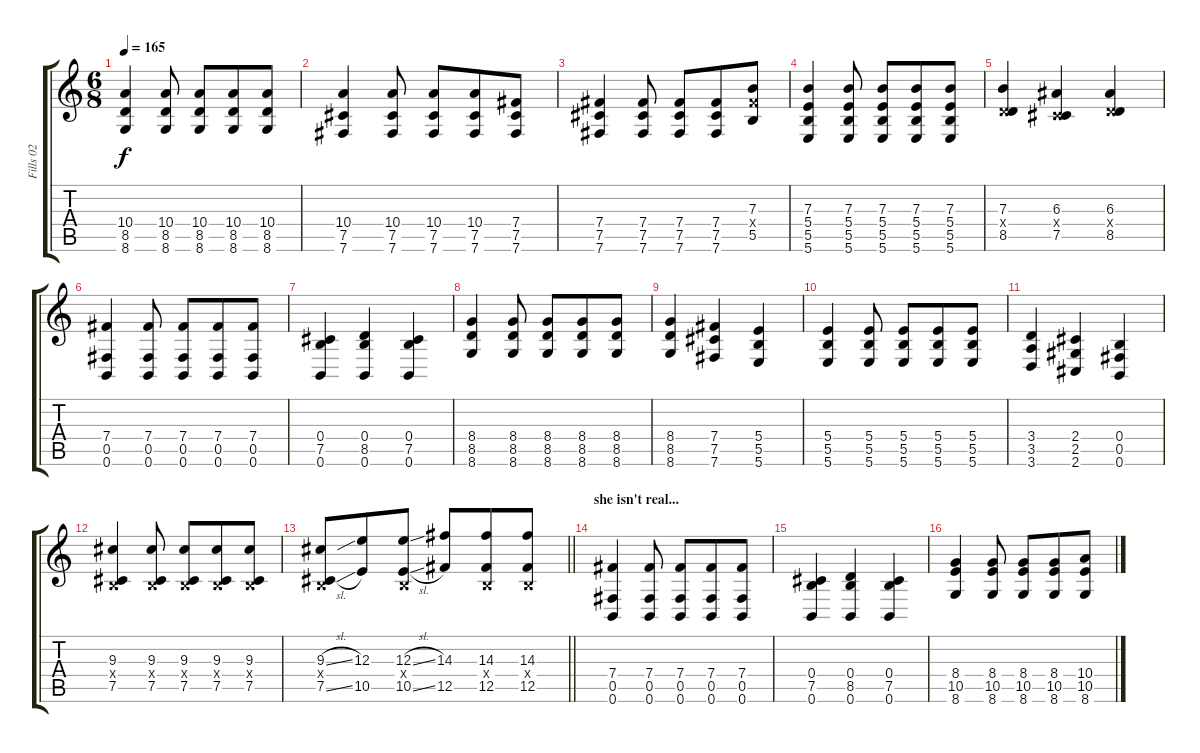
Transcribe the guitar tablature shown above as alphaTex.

\track ("Fills 02" "Fills 02") {instrument overdrivenguitar}
\staff {score tabs}
\tuning (Db4 Ab3 E3 B2 Gb2 B1) {hide}
\ts (6 8)
\tempo 165
\clef g2
\ks c
(10.4 8.5 8.6).4{dy f} (10.4 8.5 8.6).8 (10.4 8.5 8.6).8 (10.4 8.5 8.6).8 (10.4 8.5 8.6).8 |
(10.4 7.5 7.6).4 (10.4 7.5 7.6).8 (10.4 7.5 7.6).8 (10.4 7.5 7.6).8 (7.4 7.5 7.6).8 |
(7.4 7.5 7.6).4 (7.4 7.5 7.6).8 (7.4 7.5 7.6).8 (7.4 7.5 7.6).8 (7.3 7.4{x} 5.5).8 |
(7.3 5.4 5.5 5.6).4 (7.3 5.4 5.5 5.6).8 (7.3 5.4 5.5 5.6).8 (7.3 5.4 5.5 5.6).8 (7.3 5.4 5.5 5.6).8 |
(7.3 3.4{x} 8.5).4 (6.3 2.4{x} 7.5).4 (6.3 3.4{x} 8.5).4 |
(7.4 0.5 0.6).4 (7.4 0.5 0.6).8 (7.4 0.5 0.6).8 (7.4 0.5 0.6).8 (7.4 0.5 0.6).8 |
(0.4 7.5 0.6).4 (0.4 8.5 0.6).4 (0.4 7.5 0.6).4 |
(8.4 8.5 8.6).4 (8.4 8.5 8.6).8 (8.4 8.5 8.6).8 (8.4 8.5 8.6).8 (8.4 8.5 8.6).8 |
(8.4 8.5 8.6).4 (7.4 7.5 7.6).4 (5.4 5.5 5.6).4 |
(5.4 5.5 5.6).4 (5.4 5.5 5.6).8 (5.4 5.5 5.6).8 (5.4 5.5 5.6).8 (5.4 5.5 5.6).8 |
(3.4 3.5 3.6).4 (2.4 2.5 2.6).4 (0.4 0.5 0.6).4 |
(9.3 0.4{x} 7.5).4 (9.3 0.4{x} 7.5).8 (9.3 0.4{x} 7.5).8 (9.3 0.4{x} 7.5).8 (9.3 0.4{x} 7.5).8 |
\barLineRight lightlight
(9.3{sl} 0.4{x} 7.5{sl}).8 (12.3 10.5).8 (12.3{sl} 0.4{x} 10.5{sl}).8 (14.3 12.5).8 (14.3 0.4{x} 12.5).8 (14.3 0.4{x} 12.5).8 |
\section ("" "she isn't real...")
(7.4 0.5 0.6).4 (7.4 0.5 0.6).8 (7.4 0.5 0.6).8 (7.4 0.5 0.6).8 (7.4 0.5 0.6).8 |
(0.4 7.5 0.6).4 (0.4 8.5 0.6).4 (0.4 7.5 0.6).4 |
(8.4 10.5 8.6).4 (8.4 10.5 8.6).8 (8.4 10.5 8.6).8 (8.4 10.5 8.6).8 (10.4 10.5 8.6).8
